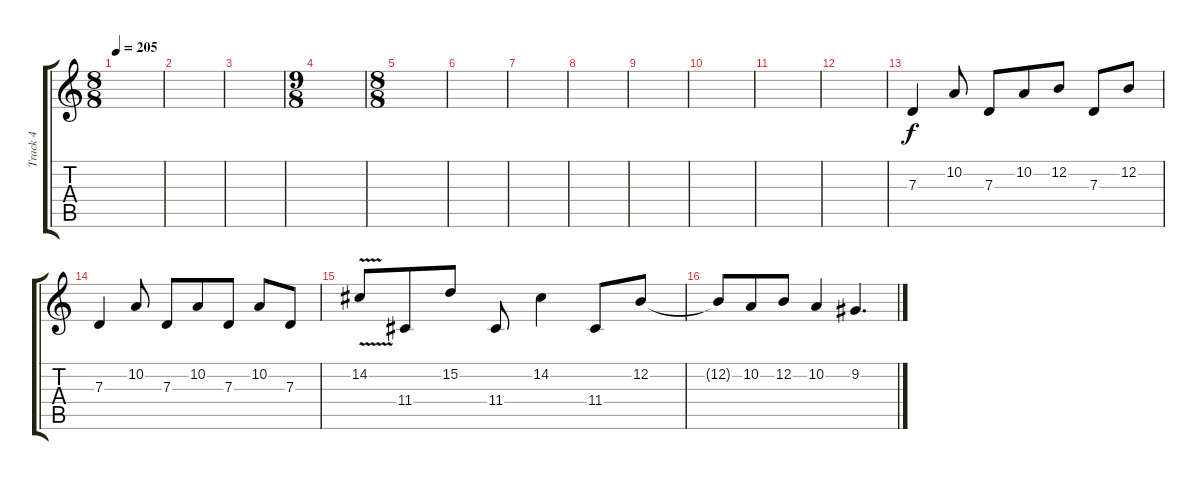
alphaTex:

\track ("Track 4" "Track 4") {instrument stringensemble1}
\staff {score tabs}
\tuning (E4 B3 G3 D3 A2 E2) {hide}
\ts (8 8)
\tempo 205
\clef g2
\ks c
|
|
|
\ts (9 8)
|
\ts (8 8)
|
|
|
|
|
|
|
|
7.3.4 10.2.8 7.3.8 10.2.8 12.2.8 7.3.8 12.2.8 |
7.3.4 10.2.8 7.3.8 10.2.8 7.3.8 10.2.8 7.3.8 |
14.2{v}.8 11.4.8 15.2.8 11.4.8 14.2.4 11.4.8 12.2.8 |
12.2{t}.8 10.2.8 12.2.8 10.2.4 9.2.4{d}
